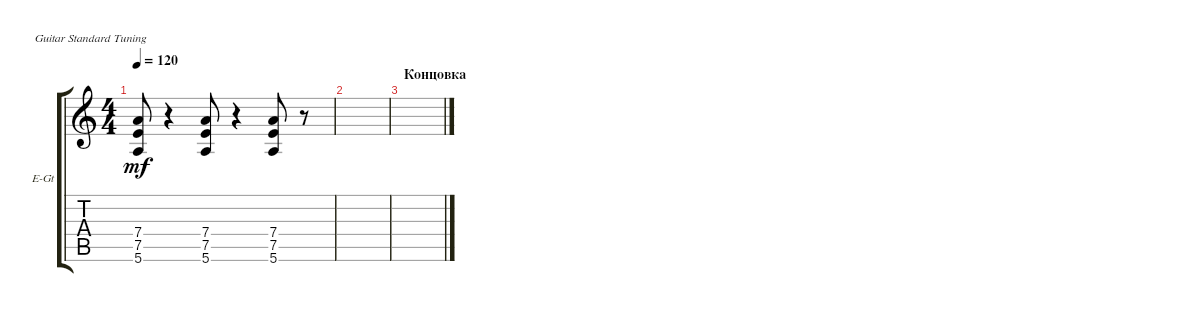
\defaultSystemsLayout 4
\bracketExtendMode groupsimilarinstruments
\firstSystemTrackNameOrientation horizontal
\otherSystemsTrackNameOrientation horizontal
\track ("Г. Каспарян" "E-Gt") {instrument electricguitarclean}
\staff {score tabs}
\tuning (E4 B3 G3 D3 A2 E2)
\ts (4 4)
\tempo 120
\clef g2
\ks c
(7.4 7.5 5.6).8{dy mf} r.4 (7.4 7.5 5.6).8 r.4 (7.4 7.5 5.6).8 r.8 |
|
\section ("" "Концовка")
